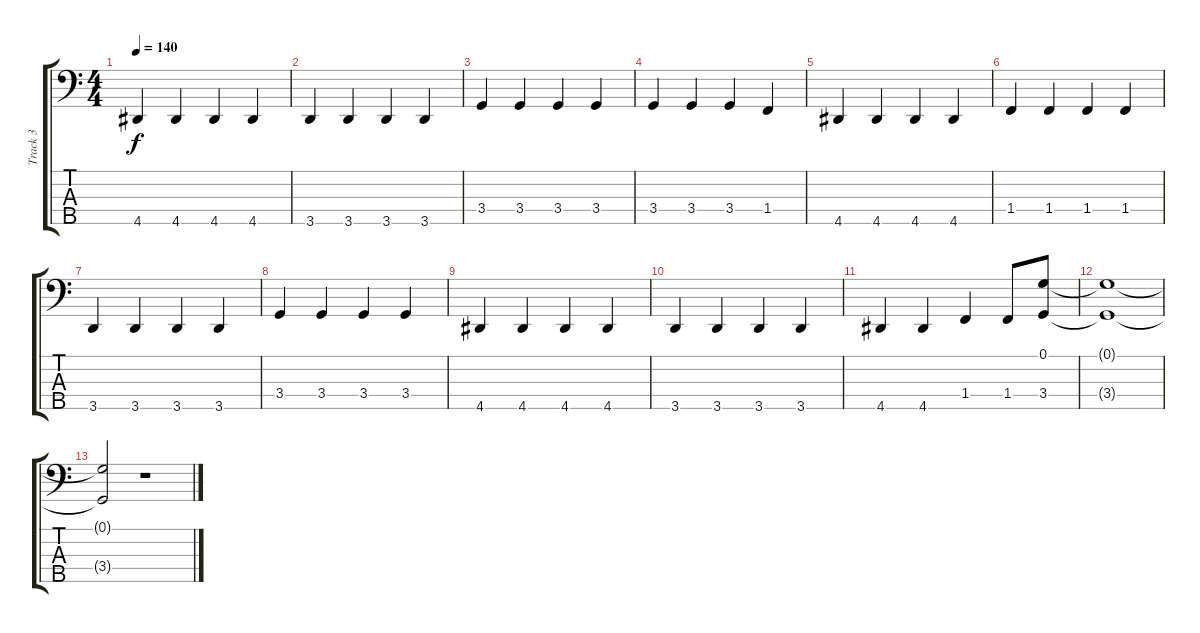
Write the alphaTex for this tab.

\track ("Track 3" "Track 3") {instrument electricbassfinger}
\staff {score tabs}
\tuning (G2 D2 A1 E1 B0) {hide}
\ts (4 4)
\tempo 140
\clef f4
\ks c
4.5.4{dy f} 4.5.4 4.5.4 4.5.4 |
3.5.4 3.5.4 3.5.4 3.5.4 |
3.4.4 3.4.4 3.4.4 3.4.4 |
3.4.4 3.4.4 3.4.4 1.4.4 |
4.5.4 4.5.4 4.5.4 4.5.4 |
1.4.4 1.4.4 1.4.4 1.4.4 |
3.5.4 3.5.4 3.5.4 3.5.4 |
3.4.4 3.4.4 3.4.4 3.4.4 |
4.5.4 4.5.4 4.5.4 4.5.4 |
3.5.4 3.5.4 3.5.4 3.5.4 |
4.5.4 4.5.4 1.4.4 1.4.8 (0.1 3.4).8 |
(0.1{t} 3.4{t}).1 |
(0.1{t} 3.4{t}).2 r.1
